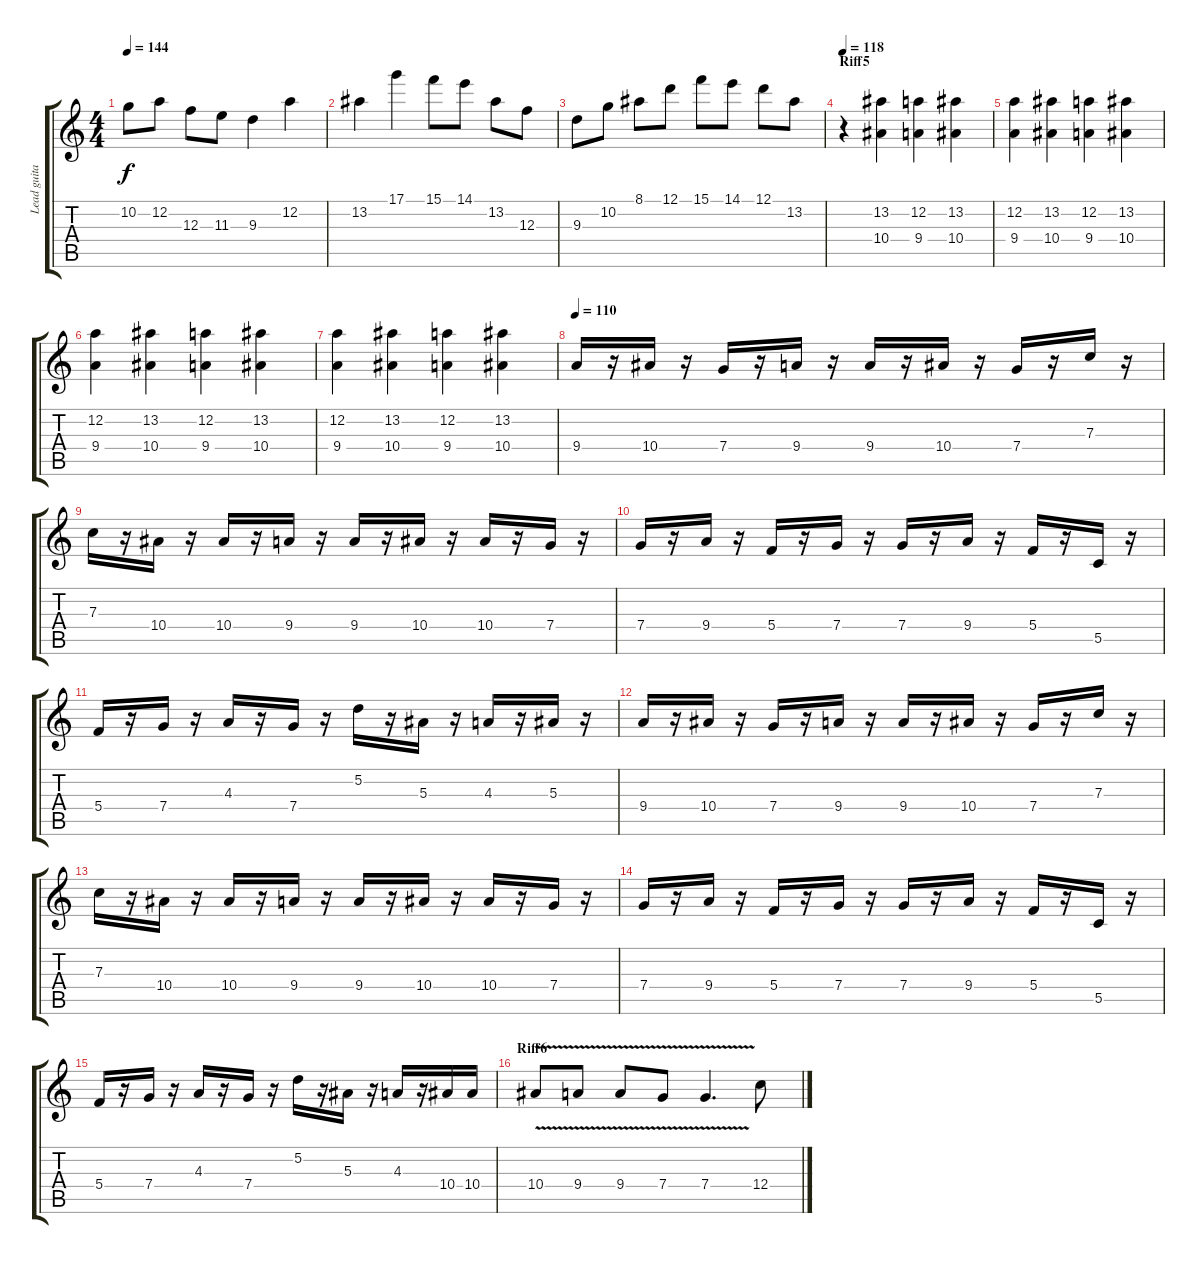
\track ("Lead guitar 1" "Lead guita") {instrument overdrivenguitar}
\staff {score tabs}
\tuning (D4 A3 F3 C3 G2 D2) {hide}
\ts (4 4)
\tempo 144
\clef g2
\ks c
10.2.8{dy f} 12.2.8 12.3.8 11.3.8 9.3.4 12.2.4 |
13.2.4 17.1.4 15.1.8 14.1.8 13.2.8 12.3.8 |
9.3.8 10.2.8 8.1.8 12.1.8 15.1.8 14.1.8 12.1.8 13.2.8 |
\section ("" "Riff5")
\tempo 118
r.4{volume 4} (13.2 10.4).4{volume 5} (12.2 9.4).4{volume 5} (13.2 10.4).4{volume 7} |
(12.2 9.4).4{volume 7} (13.2 10.4).4{volume 9} (12.2 9.4).4{volume 9} (13.2 10.4).4{volume 10} |
(12.2 9.4).4{volume 10} (13.2 10.4).4{volume 11} (12.2 9.4).4{volume 11} (13.2 10.4).4{volume 12} |
(12.2 9.4).4{volume 12} (13.2 10.4).4{volume 13} (12.2 9.4).4 (13.2 10.4).4 |
\tempo 110
9.4.16 r.16 10.4.16 r.16 7.4.16 r.16 9.4.16 r.16 9.4.16 r.16 10.4.16 r.16 7.4.16 r.16 7.3.16 r.16 |
7.3.16 r.16 10.4.16 r.16 10.4.16 r.16 9.4.16 r.16 9.4.16 r.16 10.4.16 r.16 10.4.16 r.16 7.4.16 r.16 |
7.4.16 r.16 9.4.16 r.16 5.4.16 r.16 7.4.16 r.16 7.4.16 r.16 9.4.16 r.16 5.4.16 r.16 5.5.16 r.16 |
5.4.16 r.16 7.4.16 r.16 4.3.16 r.16 7.4.16 r.16 5.2.16 r.16 5.3.16 r.16 4.3.16 r.16 5.3.16 r.16 |
9.4.16 r.16 10.4.16 r.16 7.4.16 r.16 9.4.16 r.16 9.4.16 r.16 10.4.16 r.16 7.4.16 r.16 7.3.16 r.16 |
7.3.16 r.16 10.4.16 r.16 10.4.16 r.16 9.4.16 r.16 9.4.16 r.16 10.4.16 r.16 10.4.16 r.16 7.4.16 r.16 |
7.4.16 r.16 9.4.16 r.16 5.4.16 r.16 7.4.16 r.16 7.4.16 r.16 9.4.16 r.16 5.4.16 r.16 5.5.16 r.16 |
5.4.16 r.16 7.4.16 r.16 4.3.16 r.16 7.4.16 r.16 5.2.16 r.16 5.3.16 r.16 4.3.16 r.16 10.4.16 10.4.16 |
\section ("" "Riff6")
10.4{v}.8 9.4{v}.8 9.4{v}.8 7.4{v}.8 7.4{v}.4{d} 12.4.8
